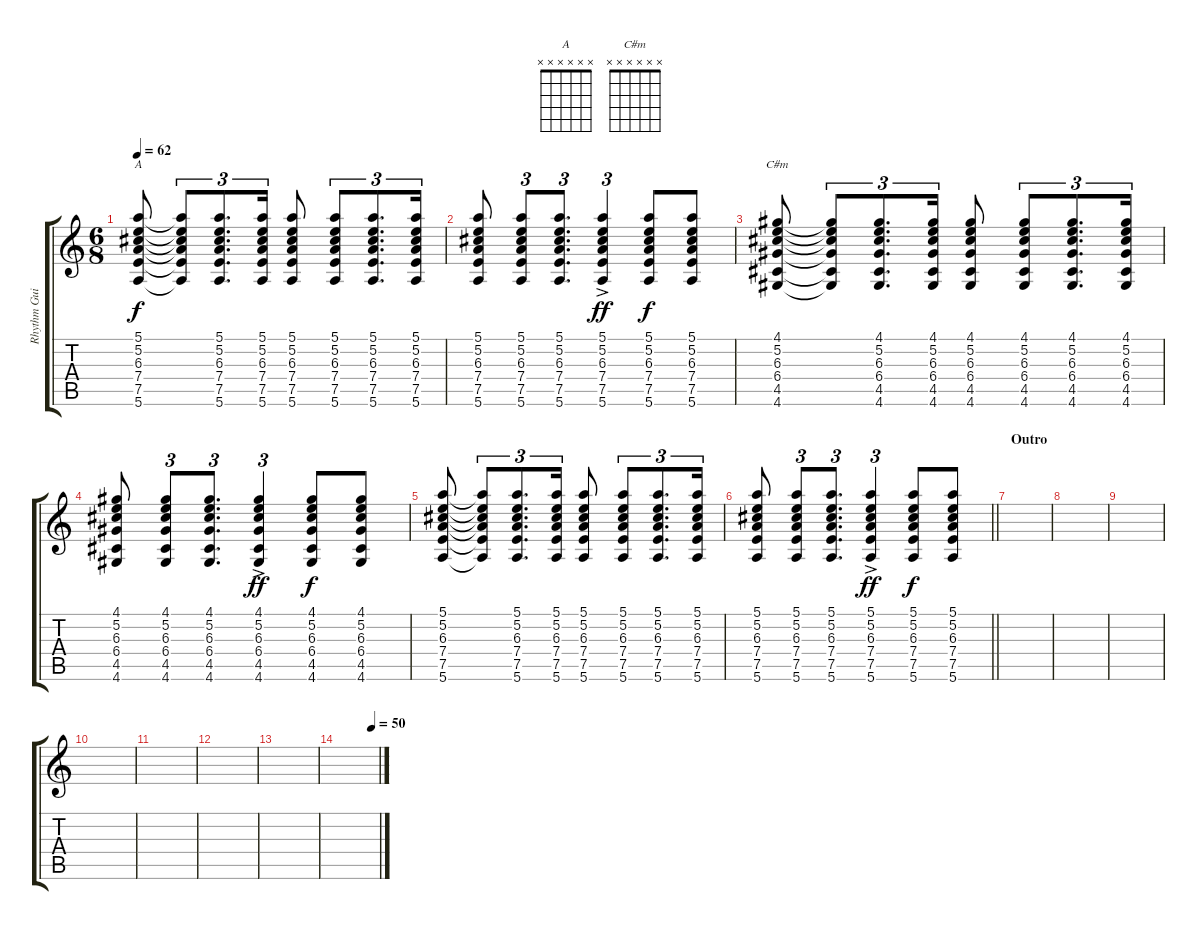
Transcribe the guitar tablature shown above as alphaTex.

\track ("Rhythm Guitar" "Rhythm Gui") {instrument acousticguitarsteel}
\staff {score tabs}
\tuning (E4 B3 G3 D3 A2 E2) {hide}
\chord ("A" x x x x x x)
\chord ("C#m" x x x x x x)
\ts (6 8)
\tempo 62
\clef g2
\ks c
(5.1 5.2 6.3 7.4 7.5 5.6).8{ch "A" dy f} (5.1{t} 5.2{t} 6.3{t} 7.4{t} 7.5{t} 5.6{t}).8{tu (3 2)} (5.1 5.2 6.3 7.4 7.5 5.6).8{d tu (3 2)} (5.1 5.2 6.3 7.4 7.5 5.6).16{tu (3 2)} (5.1 5.2 6.3 7.4 7.5 5.6).8 (5.1 5.2 6.3 7.4 7.5 5.6).8{tu (3 2)} (5.1 5.2 6.3 7.4 7.5 5.6).8{d tu (3 2)} (5.1 5.2 6.3 7.4 7.5 5.6).16{tu (3 2)} |
(5.1 5.2 6.3 7.4 7.5 5.6).8 (5.1 5.2 6.3 7.4 7.5 5.6).8{tu (3 2)} (5.1 5.2 6.3 7.4 7.5 5.6).8{d tu (3 2)} (5.1{ac} 5.2{ac} 6.3{ac} 7.4{ac} 7.5{ac} 5.6{ac}).4{tu (3 2) dy ff} (5.1 5.2 6.3 7.4 7.5 5.6).8{dy f} (5.1 5.2 6.3 7.4 7.5 5.6).8 |
(4.1 5.2 6.3 6.4 4.5 4.6).8{ch "C#m"} (4.1{t} 5.2{t} 6.3{t} 6.4{t} 4.5{t} 4.6{t}).8{tu (3 2)} (4.1 5.2 6.3 6.4 4.5 4.6).8{d tu (3 2)} (4.1 5.2 6.3 6.4 4.5 4.6).16{tu (3 2)} (4.1 5.2 6.3 6.4 4.5 4.6).8 (4.1 5.2 6.3 6.4 4.5 4.6).8{tu (3 2)} (4.1 5.2 6.3 6.4 4.5 4.6).8{d tu (3 2)} (4.1 5.2 6.3 6.4 4.5 4.6).16{tu (3 2)} |
(4.1 5.2 6.3 6.4 4.5 4.6).8 (4.1 5.2 6.3 6.4 4.5 4.6).8{tu (3 2)} (4.1 5.2 6.3 6.4 4.5 4.6).8{d tu (3 2)} (4.1{ac} 5.2{ac} 6.3{ac} 6.4{ac} 4.5{ac} 4.6{ac}).4{tu (3 2) dy ff} (4.1 5.2 6.3 6.4 4.5 4.6).8{dy f} (4.1 5.2 6.3 6.4 4.5 4.6).8 |
(5.1 5.2 6.3 7.4 7.5 5.6).8 (5.1{t} 5.2{t} 6.3{t} 7.4{t} 7.5{t} 5.6{t}).8{tu (3 2)} (5.1 5.2 6.3 7.4 7.5 5.6).8{d tu (3 2)} (5.1 5.2 6.3 7.4 7.5 5.6).16{tu (3 2)} (5.1 5.2 6.3 7.4 7.5 5.6).8 (5.1 5.2 6.3 7.4 7.5 5.6).8{tu (3 2)} (5.1 5.2 6.3 7.4 7.5 5.6).8{d tu (3 2)} (5.1 5.2 6.3 7.4 7.5 5.6).16{tu (3 2)} |
\barLineRight lightlight
(5.1 5.2 6.3 7.4 7.5 5.6).8 (5.1 5.2 6.3 7.4 7.5 5.6).8{tu (3 2)} (5.1 5.2 6.3 7.4 7.5 5.6).8{d tu (3 2)} (5.1{ac} 5.2{ac} 6.3{ac} 7.4{ac} 7.5{ac} 5.6{ac}).4{tu (3 2) dy ff} (5.1 5.2 6.3 7.4 7.5 5.6).8{dy f} (5.1 5.2 6.3 7.4 7.5 5.6).8 |
\section ("" "Outro")
|
|
|
|
|
|
|
\tempo (50 0.8333333333333334)
